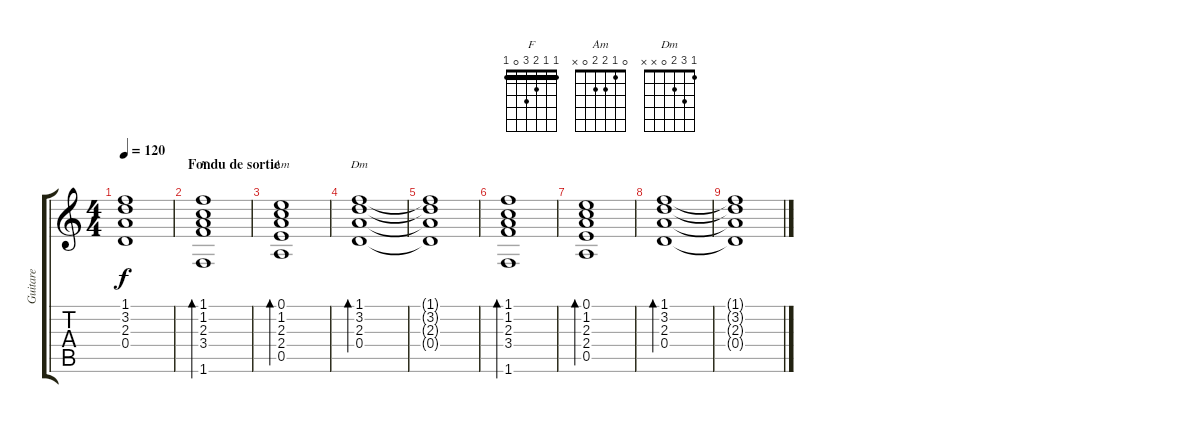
\track ("Guitare" "Guitare") {instrument electricguitarclean}
\staff {score tabs}
\tuning (E4 B3 G3 D3 A2 E2) {hide}
\chord ("F" 1 1 2 3 0 1) {barre 1}
\chord ("Am" 0 1 2 2 0 x)
\chord ("Dm" 1 3 2 0 x x)
\ts (4 4)
\tempo 120
\clef g2
\ks c
(1.1{t} 3.2{t} 2.3{t} 0.4{t}).1{dy f} |
\section ("" "Fondu de sortie")
(1.1 1.2 2.3 3.4 1.6).1{bd 120 ch "F"} |
(0.1 1.2 2.3 2.4 0.5).1{bd 120 ch "Am"} |
(1.1 3.2 2.3 0.4).1{bd 120 ch "Dm"} |
(1.1{t} 3.2{t} 2.3{t} 0.4{t}).1 |
(1.1 1.2 2.3 3.4 1.6).1{bd 120 volume 12} |
(0.1 1.2 2.3 2.4 0.5).1{bd 120 volume 11} |
(1.1 3.2 2.3 0.4).1{bd 120 volume 10} |
(1.1{t} 3.2{t} 2.3{t} 0.4{t}).1{volume 9}
